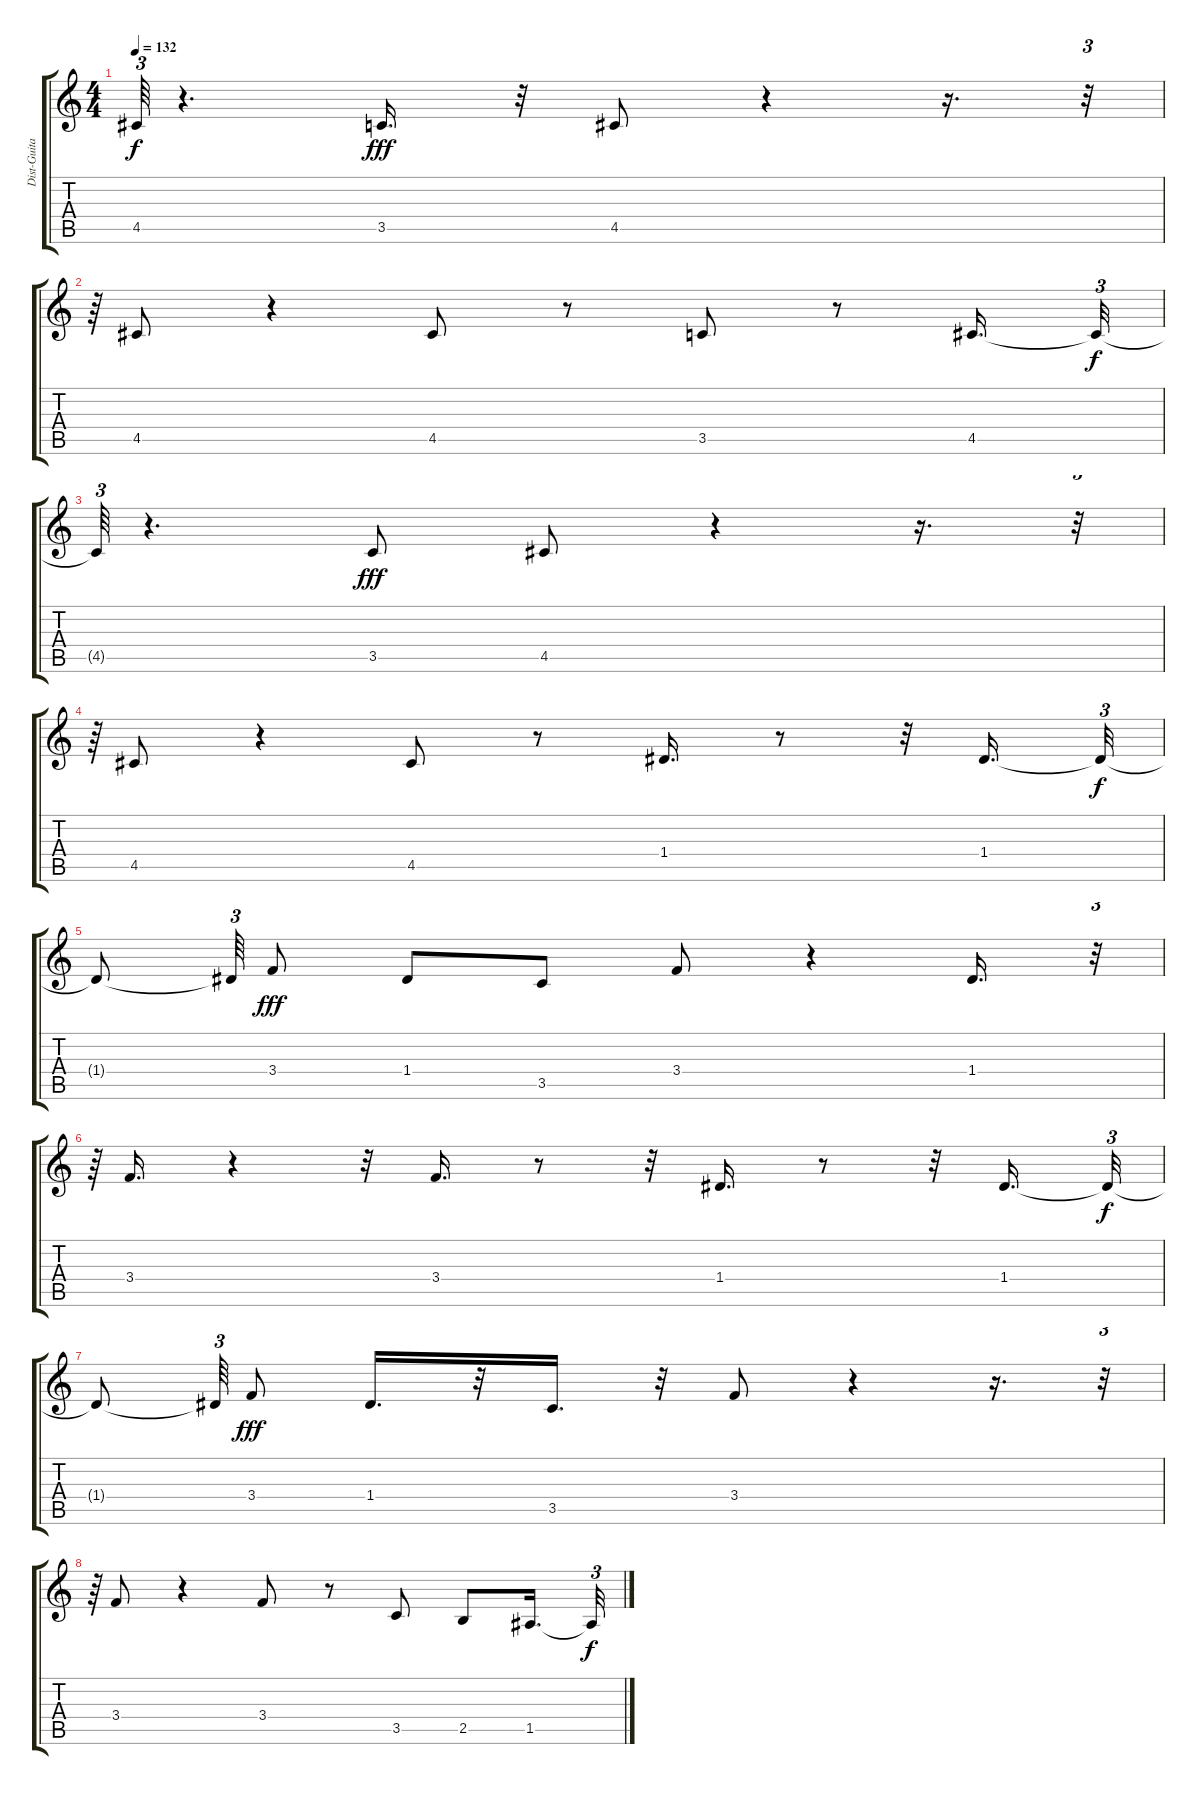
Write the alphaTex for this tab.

\track ("Dist-Guitar" "Dist-Guita") {instrument distortionguitar}
\staff {score tabs}
\tuning (E4 B3 G3 D3 A2 E2) {hide}
\ts (4 4)
\tempo 132
\clef g2
\ks c
4.5{t}.64{tu (3 2) dy f} r.4{d} 3.5.16{d dy fff} r.32 4.5.8 r.4 r.16{d} r.32{tu (3 2)} |
r.64{tu (3 2)} 4.5.8 r.4 4.5.8 r.8 3.5.8 r.8 4.5.16{d} 4.5{t}.32{tu (3 2) dy f} |
4.5{t}.64{tu (3 2)} r.4{d} 3.5.8{dy fff} 4.5.8 r.4 r.16{d} r.32{tu (3 2)} |
r.64{tu (3 2)} 4.5.8 r.4 4.5.8 r.8 1.4.16{d} r.8 r.32 1.4.16{d} 1.4{t}.32{tu (3 2) dy f} |
1.4{t}.8 1.4{t}.64{tu (3 2)} 3.4.8{dy fff} 1.4.8 3.5.8 3.4.8 r.4 1.4.16{d} r.32{tu (3 2)} |
r.64{tu (3 2)} 3.4.16{d} r.4 r.32 3.4.16{d} r.8 r.32 1.4.16{d} r.8 r.32 1.4.16{d} 1.4{t}.32{tu (3 2) dy f} |
1.4{t}.8 1.4{t}.64{tu (3 2)} 3.4.8{dy fff} 1.4.16{d} r.32 3.5.16{d} r.32 3.4.8 r.4 r.16{d} r.32{tu (3 2)} |
r.64{tu (3 2)} 3.4.8 r.4 3.4.8 r.8 3.5.8 2.5.8 1.5.16{d} 1.5{t}.32{tu (3 2) dy f}
